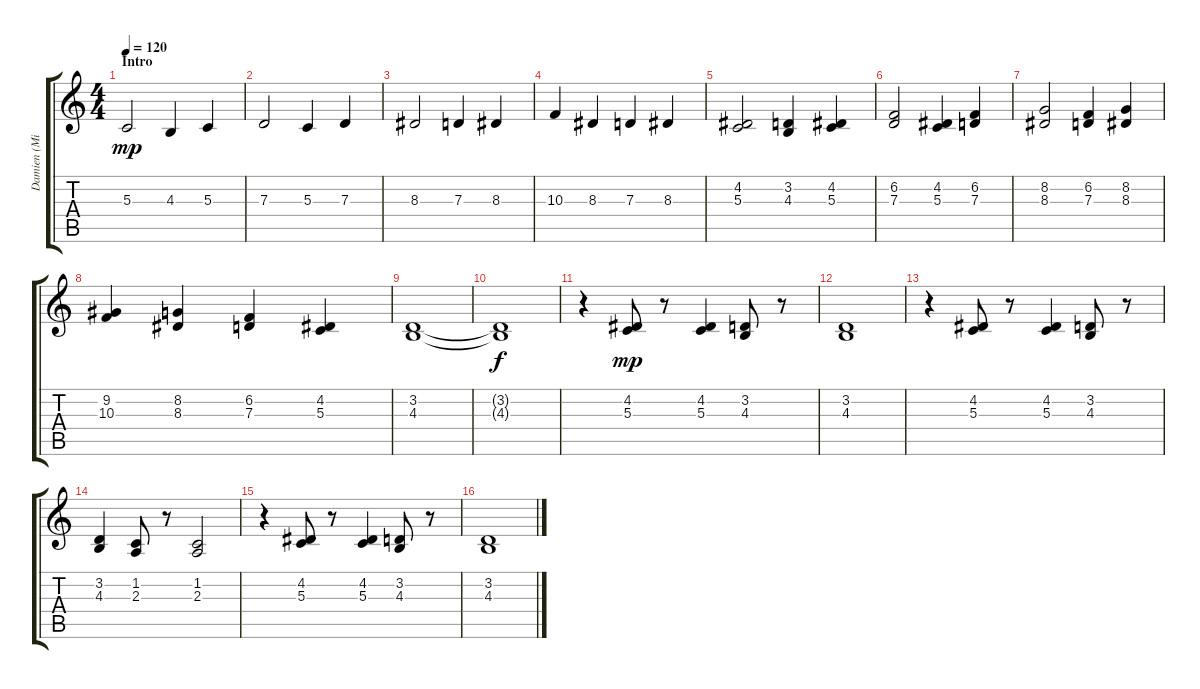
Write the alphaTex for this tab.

\track ("Damien (MidKeyb)" "Damien (Mi") {instrument viola}
\staff {score tabs}
\tuning (E4 B3 G3 D3 A2 D2) {hide}
\ts (4 4)
\section ("" "Intro")
\tempo 120
\clef g2
\ks c
5.3.2{dy mp volume 13 balance 6 instrument viola} 4.3.4 5.3.4 |
7.3.2 5.3.4 7.3.4 |
8.3.2 7.3.4 8.3.4 |
10.3.4 8.3.4 7.3.4 8.3.4 |
(4.2 5.3).2 (3.2 4.3).4 (4.2 5.3).4 |
(6.2 7.3).2 (4.2 5.3).4 (6.2 7.3).4 |
(8.2 8.3).2 (6.2 7.3).4 (8.2 8.3).4 |
(9.2 10.3).4 (8.2 8.3).4 (6.2 7.3).4 (4.2 5.3).4 |
(3.2 4.3).1 |
(3.2{t} 4.3{t}).1{dy f} |
r.4 (4.2 5.3).8{dy mp} r.8 (4.2 5.3).4 (3.2 4.3).8 r.8 |
(3.2 4.3).1 |
r.4 (4.2 5.3).8 r.8 (4.2 5.3).4 (3.2 4.3).8 r.8 |
(3.2 4.3).4 (1.2 2.3).8 r.8 (1.2 2.3).2 |
r.4 (4.2 5.3).8 r.8 (4.2 5.3).4 (3.2 4.3).8 r.8 |
(3.2 4.3).1
